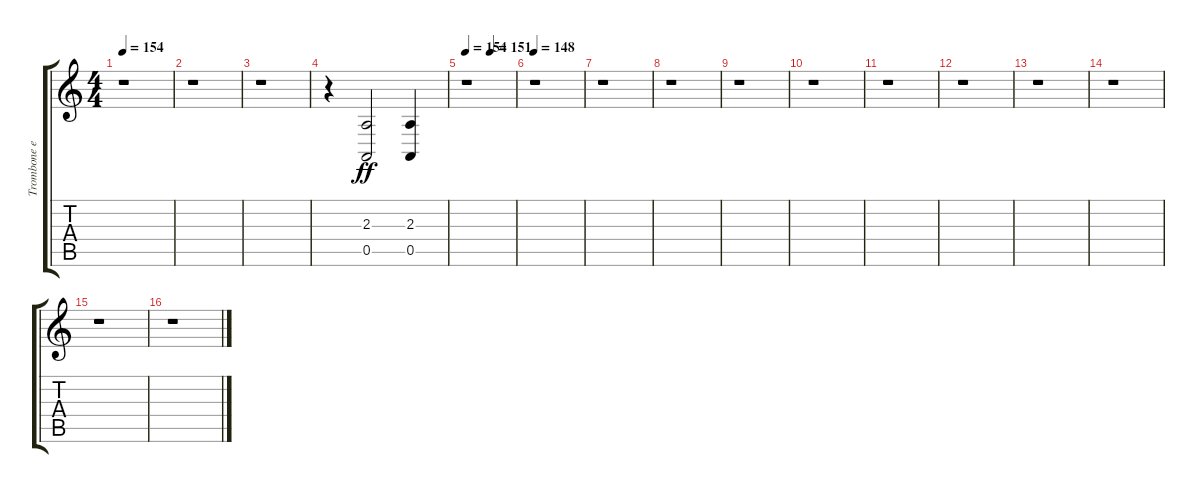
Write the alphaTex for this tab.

\track ("Trombone en Ré" "Trombone e") {instrument trombone}
\staff {score tabs}
\tuning (E4 B3 G3 D3 A2 E2) {hide}
\ts (4 4)
\tempo 154
\clef g2
\ks c
r.1{dy ff} |
r.1 |
r.1 |
r.4 (2.3 0.5).2 (2.3 0.5).4 |
\tempo 154
\tempo (151 0.5)
r.1 |
\tempo 148
r.1 |
r.1 |
r.1 |
r.1 |
r.1 |
r.1 |
r.1 |
r.1 |
r.1 |
r.1 |
r.1
